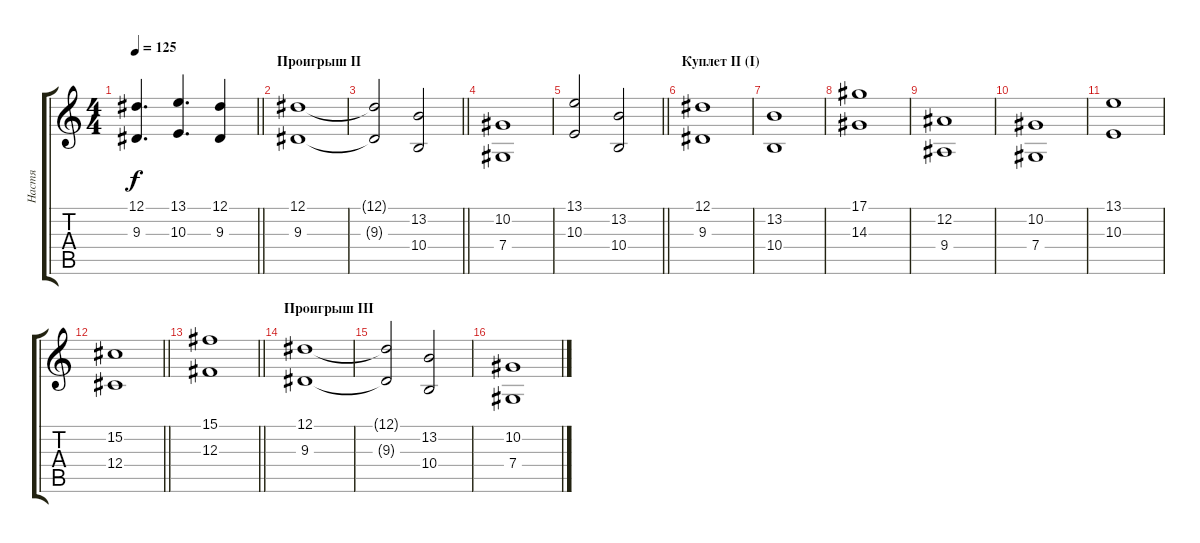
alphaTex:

\track ("Настя" "Настя") {instrument synthstrings2}
\staff {score tabs}
\tuning (Eb4 Bb3 Gb3 Db3 Ab2 Eb2) {hide}
\ts (4 4)
\tempo 125
\clef g2
\barLineRight lightlight
\ks c
(12.1 9.3).4{d dy f} (13.1 10.3).4{d} (12.1 9.3).4 |
\section ("" "Проигрыш II")
(12.1 9.3).1 |
\barLineRight lightlight
(12.1{t} 9.3{t}).2 (13.2 10.4).2 |
(10.2 7.4).1 |
\barLineRight lightlight
(13.1 10.3).2 (13.2 10.4).2 |
\section ("" "Куплет II (I)")
(12.1 9.3).1 |
(13.2 10.4).1 |
(17.1 14.3).1 |
(12.2 9.4).1 |
(10.2 7.4).1 |
(13.1 10.3).1 |
\barLineRight lightlight
(15.2 12.4).1 |
\barLineRight lightlight
(15.1 12.3).1 |
\section ("" "Проигрыш III")
(12.1 9.3).1 |
(12.1{t} 9.3{t}).2 (13.2 10.4).2 |
(10.2 7.4).1
